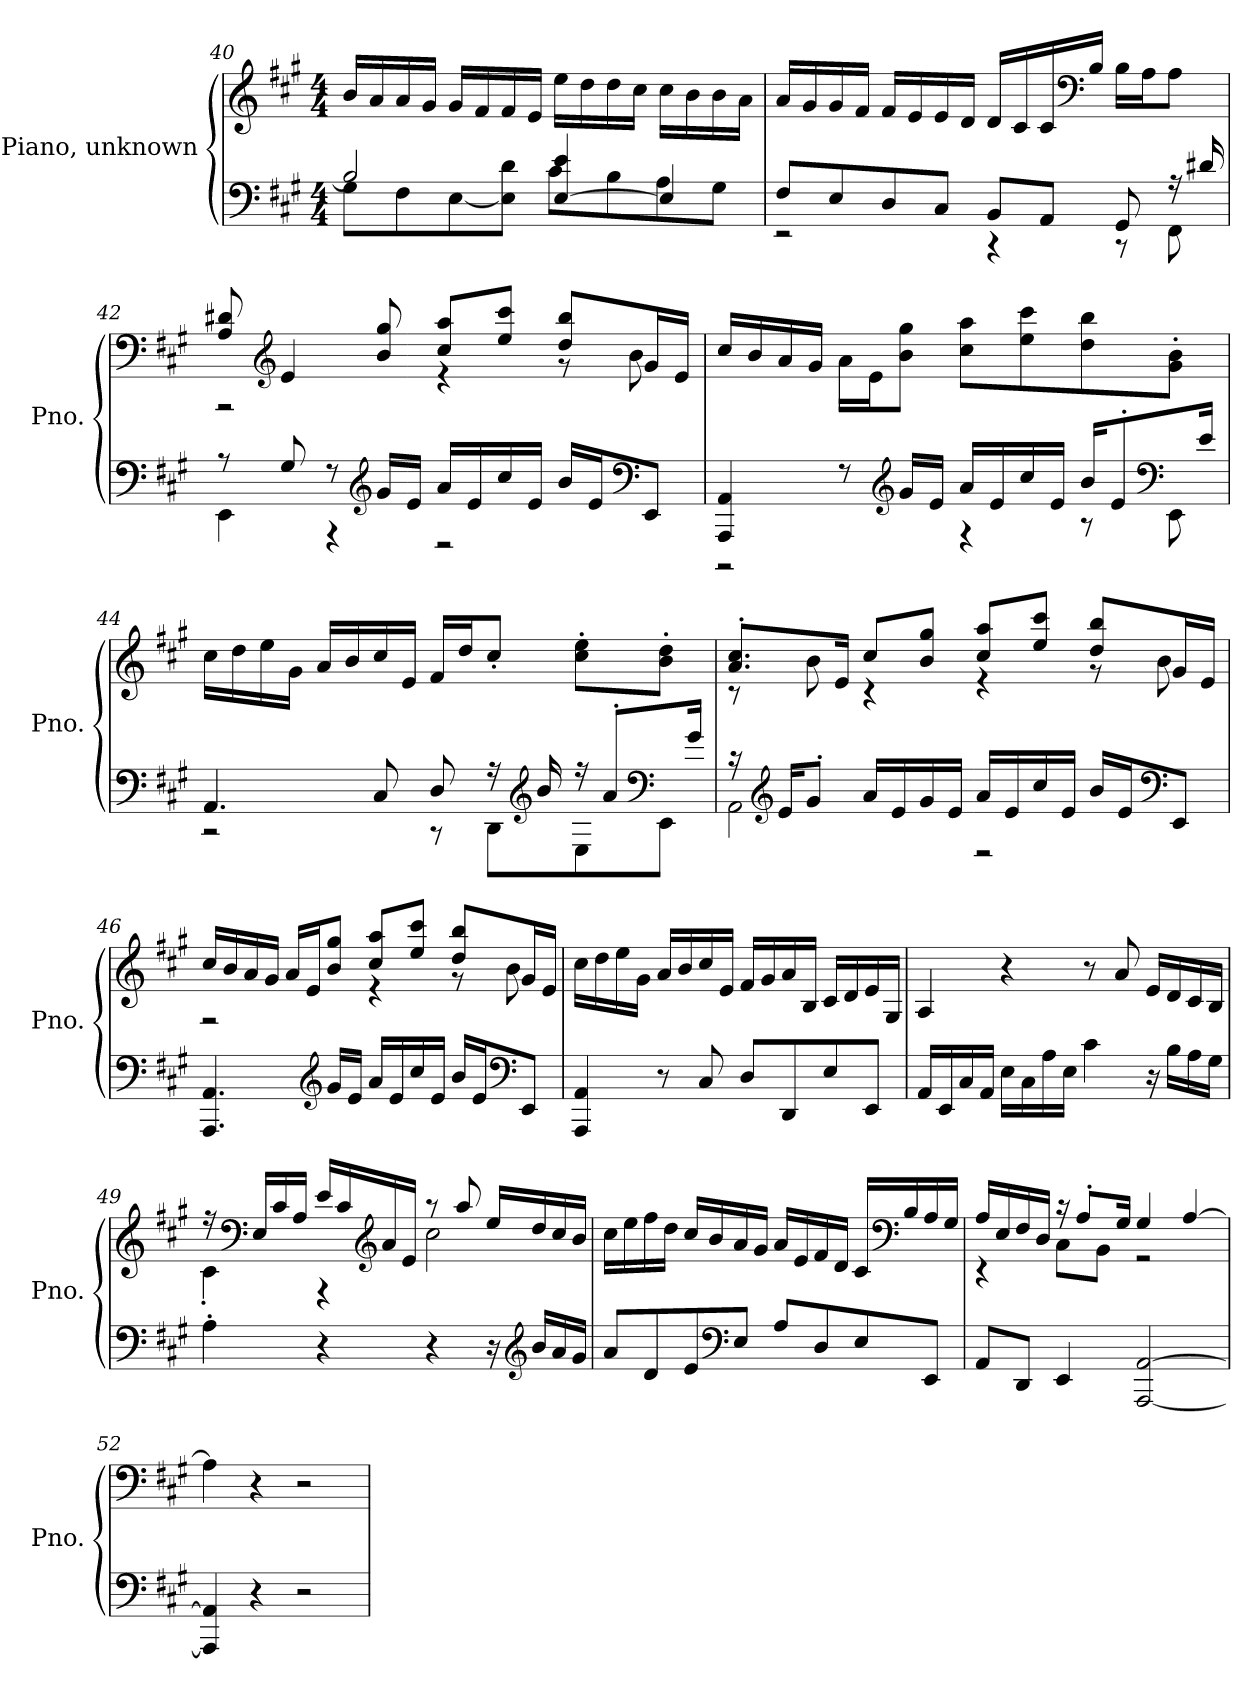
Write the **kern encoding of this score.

**kern	**kern
*part1	*part1
*staff2	*staff1
*I"Piano, unknown	*
*I'Pno.	*
!!LO:PB:g=z
*clefF4	*clefG2
*k[f#c#g#]	*k[f#c#g#]
*M4/4	*M4/4
=40	=40
*^	*
2B/]	8G#\L	16b/LL
.	.	16a/
.	8F#\	16a/
.	.	16g#/JJ
.	[8E\	16g#/LL
.	.	16f#/
.	8E\] 8d\J	16f#/
.	.	16e/JJ
[4E/ 4e/	8c#\L	16ee\LL
.	.	16dd\
.	8B\	16dd\
.	.	16cc#\JJ
4E/]	8A\	16cc#\LL
.	.	16b\
.	8G#\J	16b\
.	.	16a\JJ
=41	=41	=41
8F#/L	2r	16a/LL
.	.	16g#/
8E/	.	16g#/
.	.	16f#/JJ
8D/	.	16f#/LL
.	.	16e/
8C#/J	.	16e/
.	.	16d/JJ
8BB/L	4r	16d/LL
.	.	16c#/
8AA/J	.	16c#/
*	*	*clefF4
.	.	16B/JJ
8GG#/	8r	16B\LL
.	.	16A\J
16r	8FF#\	8A\J
16d#X/	.	.
!!LO:LB:g=z
=42	=42	=42
*	*	*^
8r	4EE\	8A/ 8d#X/	2r
*	*	*clefG2	*
8G#/	.	4e/	.
8r	4r	.	.
*clefG2	*	*	*
16g#/LL	.	8b/ 8gg#/	.
16e/JJ	.	.	.
16a/LL	2r	8cc#/ 8aa/L	4r
16e/	.	.	.
16cc#/	.	8ee/ 8ccc#/J	.
16e/JJ	.	.	.
16b/LL	.	8dd/ 8bb/L	8r
16e/J	.	.	.
*clefF4	*	*	*
8EE/J	.	16g#/L	8b\
.	.	16e/JJ	.
*	*	*v	*v
=43	=43	=43
4AAA/ 4AA/	2r	16cc#/LL
.	.	16b/
.	.	16a/
.	.	16g#/JJ
8r	.	16a\LL
.	.	16e\J
*clefG2	*	*
16g#/LL	.	8b\ 8gg#\J
16e/JJ	.	.
16a/LL	4r	8cc#\ 8aa\L
16e/	.	.
16cc#/	.	8ee\ 8ccc#\
16e/JJ	.	.
16b/KL	8r	8dd\ 8bb\
8e'/	.	.
*clefF4	*	*
.	8EE\	8g#\' 8b\'J
16e/Jk	.	.
!!LO:LB:g=z
=44	=44	=44
4.AA/	2r	16cc#\LL
.	.	16dd\
.	.	16ee\
.	.	16g#\JJ
.	.	16a/LL
.	.	16b/
8C#/	.	16cc#/
.	.	16e/JJ
8D/	8r	16f#/LL
.	.	16dd/J
16r	8DD\L	8cc#'/J
*clefG2	*	*
16b/	.	.
16r	8E\	8cc#\' 8ee\'L
8a'/L	.	.
*clefF4	*	*
.	8EE\J	8b\' 8dd\'J
16g#/Jk	.	.
=45	=45	=45
*	*	*^
16r	2AA\	8.a/' 8.cc#/'L	8r
*clefG2	*	*	*
16e/KL	.	.	.
8g#'/J	.	.	8b\
.	.	16e/Jk	.
16a/LL	.	8cc#/L	4r
16e/	.	.	.
16g#/	.	8b/ 8gg#/J	.
16e/JJ	.	.	.
16a/LL	2r	8cc#/ 8aa/L	4r
16e/	.	.	.
16cc#/	.	8ee/ 8ccc#/J	.
16e/JJ	.	.	.
16b/LL	.	8dd/ 8bb/L	8r
16e/J	.	.	.
*clefF4	*	*	*
8EE/J	.	16g#/L	8b\
.	.	16e/JJ	.
*v	*v	*	*
!!LO:LB:g=z	!!
=46	=46	=46
4.AAA/ 4.AA/	16cc#/LL	2r
.	16b/	.
.	16a/	.
.	16g#/JJ	.
.	16a/LL	.
.	16e/J	.
*clefG2	*	*
16g#/LL	8b/ 8gg#/J	.
16e/JJ	.	.
16a/LL	8cc#/ 8aa/L	4r
16e/	.	.
16cc#/	8ee/ 8ccc#/J	.
16e/JJ	.	.
16b/LL	8dd/ 8bb/L	8r
16e/J	.	.
*clefF4	*	*
8EE/J	16g#/L	8b\
.	16e/JJ	.
*	*v	*v
=47	=47
4AAA/ 4AA/	16cc#\LL
.	16dd\
.	16ee\
.	16g#\JJ
8r	16a/LL
.	16b/
8C#/	16cc#/
.	16e/JJ
8D/L	16f#/LL
.	16g#/
8DD/	16a/
.	16B/JJ
8E/	16c#/LL
.	16d/
8EE/J	16e/
.	16G#/JJ
!!LO:LB:g=z
=48	=48
16AA/LL	4A/
16EE/	.
16C#/	.
16AA/JJ	.
16E\LL	4r
16C#\	.
16A\	.
16E\JJ	.
4c#\	8r
.	8a/
16r	16e/LL
16B\LL	16d/
16A\	16c#/
16G#\JJ	16B/JJ
=49	=49
*	*^
4A'\	16r	4c#'\
*	*clefF4	*
.	16E/LL	.
.	16c#/	.
.	16A/JJ	.
4r	16e/LL	4r
.	16c#/	.
*	*clefG2	*
.	16a/	.
.	16e/JJ	.
4r	8r	2cc#\
.	8aa/	.
16r	16ee/LL	.
*clefG2	*	*
16b/LL	16dd/	.
16a/	16cc#/	.
16g#/JJ	16b/JJ	.
*	*v	*v
!!LO:LB:g=z
=50	=50
8a/L	16cc#\LL
.	16ee\
8d/	16ff#\
.	16dd\JJ
8e/	16cc#/LL
.	16b/
*clefF4	*
8E/J	16a/
.	16g#/JJ
8A/L	16a/LL
.	16e/
8D/	16f#/
.	16d/JJ
8E/	16c#/LL
*	*clefF4
.	16B/
8EE/J	16A/
.	16G#/JJ
=51	=51
*	*^
8AA/L	16A/LL	4r
.	16E/	.
8DD/J	16F#/	.
.	16D/JJ	.
4EE/	16r	8C#\L
.	8A'/L	.
.	.	8BB\J
.	16G#/Jk	.
[2AAA/ [2AA/	4G#/	2r
.	[4A/	.
*	*v	*v
=52	=52
4AAA/] 4AA/]	4A\]
4r	4r
2r	2r
=	=
*-	*-
